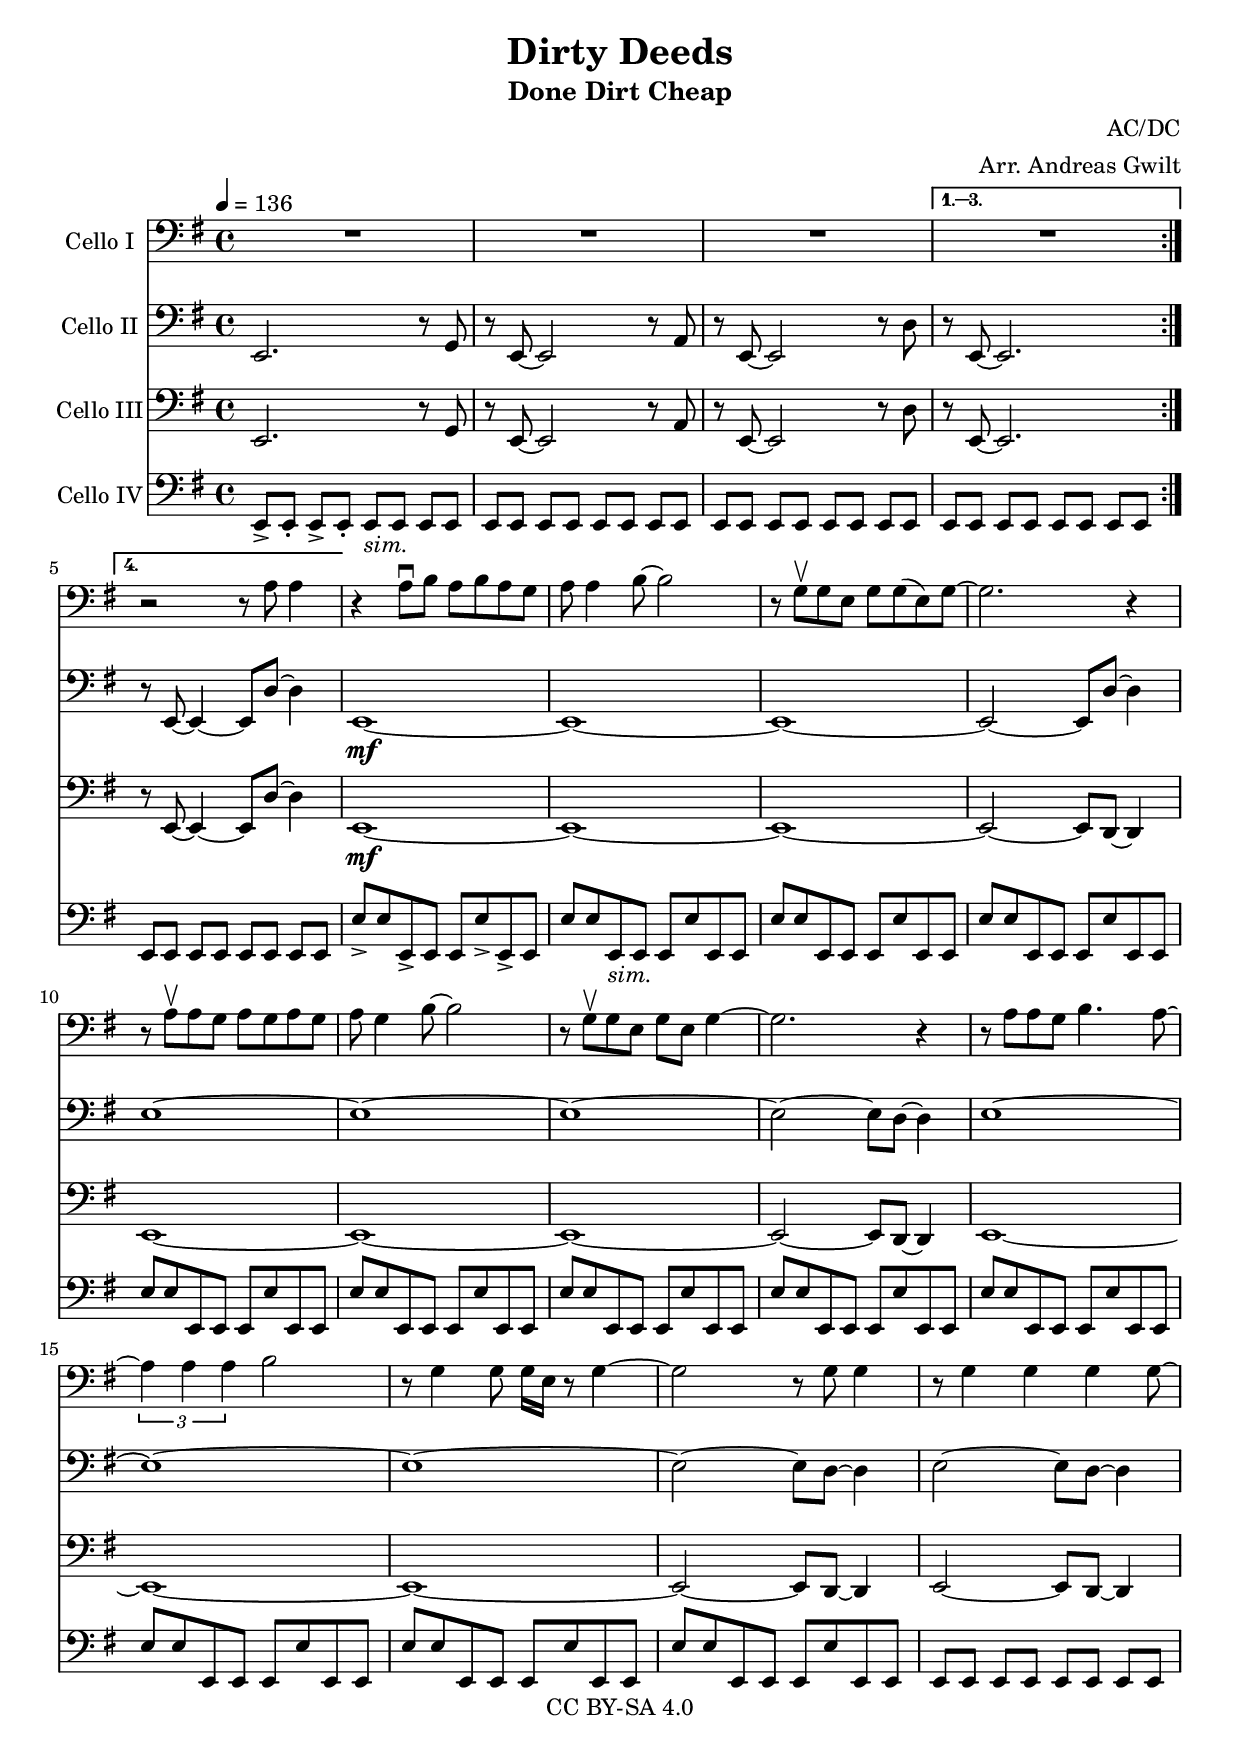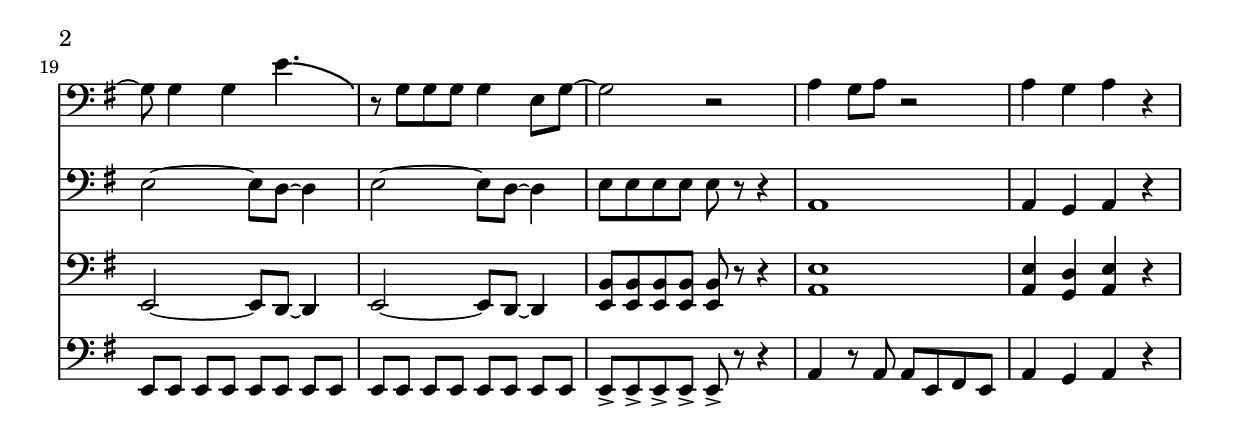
\version "2.18.2"

\header {
  title = "Dirty Deeds"
  subtitle = "Done Dirt Cheap"
  composer = "AC/DC"
  arranger = "Arr. Andreas Gwilt"
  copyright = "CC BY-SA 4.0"
}

\paper {
  #(set-paper-size "a4")
}

global = {
  \key e \minor
  \time 4/4
  \tempo 4=136
  \set Score.markFormatter = #format-mark-box-alphabet
}

bassbar = { \relative e, { e8[ e] e[ e] e[ e] e[ e] } }
bassbartwo = { \relative e { e8 e e, e e e' e, e } }
startriff = { e,2. r8 g | r8 e~ e2 r8 a | r8 e~ e2 r8 d' | r8 e,~ e2. } % TODO: chop

scoreACelloI = \relative c {
  \global
  \repeat volta 4 { R1 | R1 | R1 | }
  \alternative { {R1} {r2 r8 a' a4} }
  r4 a8\downbow b a b a g | a a4 b8~ b2 | r8 g\upbow g e g g( e) g~ | g2. r4 |
  r8 a\upbow a g a g a g | a g4 b8~ b2 | r8 g\upbow g e g e g4~ | g2. r4 |
  r8 a a g b4. a8~ | \times 2/3 {a4 a a}  b2 | r8 g4 g8 g16 e r8 g4~ | g2 r8 g g4 |
  r8 g4 g g g8~ | g g4 g e'4.-\bendAfter #-4.75 |
  r8 g, g g g4 e8 g~ | g2 r2 |
  a4 g8 a r2 | a4 g a r |
}

scoreACelloII = \relative c {
  \global
  \repeat volta 4 { e,2. r8 g | r8 e~ e2 r8 a | r8 e~ e2 r8 d' }
  \alternative { {r8 e,~ e2.} {r8 e~ e4~ e8 d'8~ d4}}
  e,1~\mf | e~ | e~ | e2~ e8 d'~ d4 |
  e1~ | e~ | e~ | e2~ e8 d~ d4 |
  e1~ | e~ | e~ | e2~ e8 d~ d4 |
  e2~ e8 d~ d4 | e2~ e8 d~ d4 | e2~ e8 d~ d4 | e8 e e e e r8 r4 |
  a,1 | a4 g a r |
}

scoreACelloIII = \relative c {
  \global
  \repeat volta 4 { e,2. r8 g | r8 e~ e2 r8 a | r8 e~ e2 r8 d' }
  \alternative { {r8 e,~ e2.} {r8 e~ e4~ e8 d'8~ d4}}
  e,1~\mf | e~ | e~ | e2~ e8 d~ d4 |
  e1~ | e~ | e~ | e2~ e8 d~ d4 |
  e1~ | e~ | e~ | e2~ e8 d~ d4 |
  e2~ e8 d~ d4 | e2~ e8 d~ d4 | e2~ e8 d~ d4 | <e b'>8 <e b'> <e b'> <e b'> <e b'> r8 r4 | %chop here
  <a e'>1 | <a e'>4 <g d'> <a e'> r |
}

scoreACelloIV = \relative c {
  \global
  \repeat volta 4 { e,8->[ e-.] e->[ e-.] e_\markup {\italic "sim."}[ e] e[ e] | \bassbar | \bassbar |}
  \alternative { {\bassbar} {\bassbar} }
  e'8-> e e,-> e e e'-> e,-> e | e'8 e e,_\markup {\italic "sim."} e e e' e, e | \bassbartwo | \bassbartwo |
  \bassbartwo | \bassbartwo | \bassbartwo | \bassbartwo |
  \bassbartwo | \bassbartwo | \bassbartwo | \bassbartwo |
  \bassbar | \bassbar | \bassbar | e8-> e-> e-> e-> e-> r8 r4 | %chop instead of r4 here
  a4 r8 a a e fis e | a4 g a r |
}

scoreACelloIPart = \new Staff \with {
  instrumentName = "Cello I"
  midiInstrument = "violin"
} { \clef bass \scoreACelloI }

scoreACelloIIPart = \new Staff \with {
  instrumentName = "Cello II"
  midiInstrument = "overdriven guitar"
} { \clef bass \scoreACelloII }

scoreACelloIIIPart = \new Staff \with {
  instrumentName = "Cello III"
  midiInstrument = "overdriven guitar"
} { \clef bass \scoreACelloIII }

scoreACelloIVPart = \new Staff \with {
  instrumentName = "Cello IV"
  midiInstrument = "electric bass (finger)"
} { \clef bass \scoreACelloIV }

\score {
  <<
    \scoreACelloIPart
    \scoreACelloIIPart
    \scoreACelloIIIPart
    \scoreACelloIVPart
  >>
  \layout { }
  \midi { }
}
